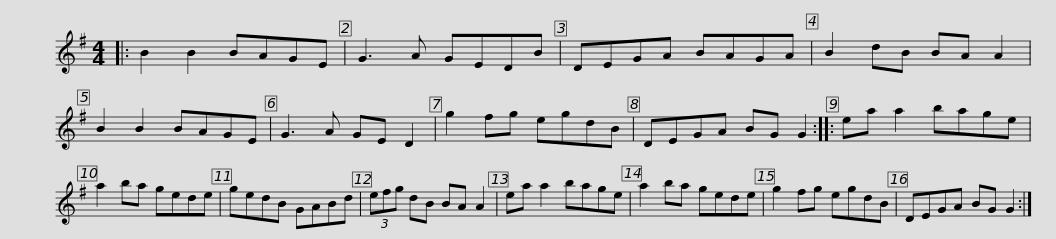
X:1
L:1/8
M:4/4
I:linebreak $
K:G
V:1 treble
V:1
|: B2 B2 BAGE | G3 A GEDB | DEGA BAGA | B2 dB BA A2 | B2 B2 BAGE | %5
 G3 A GE D2 |$ g2 fg egdB | DEGA BG G2 :: ea a2 bage | a2 ba gede | %10
 gedB GABd |$ (3efg dB BA A2 | ea a2 bage | a2 ba gede | g2 fg egdB | %15
 DEGA BG G2 :| %16
